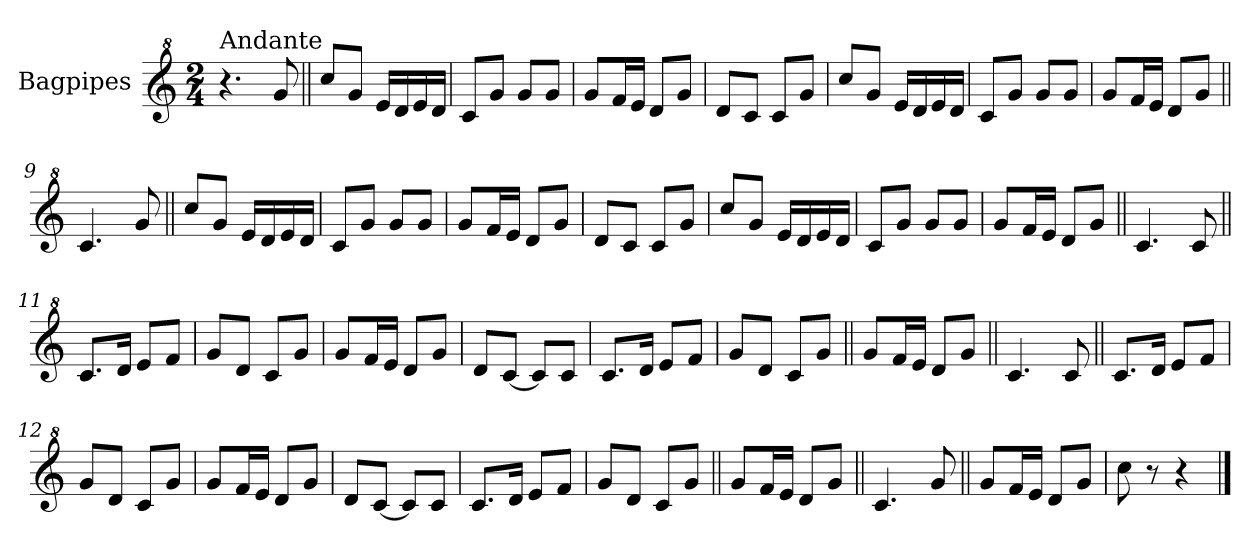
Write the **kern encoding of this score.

**kern
*part1
*staff1
*I"Bagpipes
*I'Bag
*clefG^2
*k[]
*C:
*M2/4
=1
!LO:TX:a:t=Andante
4.r
8gg/
=2||
8ccc/L
8gg/J
16ee/LL
16dd/
16ee/
16dd/JJ
=3
8cc/L
8gg/J
8gg/L
8gg/J
=4
8gg/L
16ff/L
16ee/JJ
8dd/L
8gg/J
=5
8dd/L
8cc/J
8cc/L
8gg/J
=6
8ccc/L
8gg/J
16ee/LL
16dd/
16ee/
16dd/JJ
=7
8cc/L
8gg/J
8gg/L
8gg/J
=8
8gg/L
16ff/L
16ee/JJ
8dd/L
8gg/J
!!LO:LB:g=z
=9||
4.cc/
8gg/
=2||
8ccc/L
8gg/J
16ee/LL
16dd/
16ee/
16dd/JJ
=3
8cc/L
8gg/J
8gg/L
8gg/J
=4
8gg/L
16ff/L
16ee/JJ
8dd/L
8gg/J
=5
8dd/L
8cc/J
8cc/L
8gg/J
=6
8ccc/L
8gg/J
16ee/LL
16dd/
16ee/
16dd/JJ
=7
8cc/L
8gg/J
8gg/L
8gg/J
=8
8gg/L
16ff/L
16ee/JJ
8dd/L
8gg/J
=10||
4.cc/
8cc/
=11||
8.cc/L
16dd/Jk
8ee/L
8ff/J
=12
8gg/L
8dd/J
8cc/L
8gg/J
=13
8gg/L
16ff/L
16ee/JJ
8dd/L
8gg/J
=14
8dd/L
[8cc/J
8cc/L]
8cc/J
=15
8.cc/L
16dd/Jk
8ee/L
8ff/J
=16
8gg/L
8dd/J
8cc/L
8gg/J
!!LO:LB:g=z
=17||
8gg/L
16ff/L
16ee/JJ
8dd/L
8gg/J
=18||
4.cc/
8cc/
=11||
8.cc/L
16dd/Jk
8ee/L
8ff/J
=12
8gg/L
8dd/J
8cc/L
8gg/J
=13
8gg/L
16ff/L
16ee/JJ
8dd/L
8gg/J
=14
8dd/L
[8cc/J
8cc/L]
8cc/J
=15
8.cc/L
16dd/Jk
8ee/L
8ff/J
=16
8gg/L
8dd/J
8cc/L
8gg/J
!!LO:LB:g=z
=17||
8gg/L
16ff/L
16ee/JJ
8dd/L
8gg/J
=19||
4.cc/
8gg/
=20||
8gg/L
16ff/L
16ee/JJ
8dd/L
8gg/J
=21
8ccc\
8r
4r
==
*-
